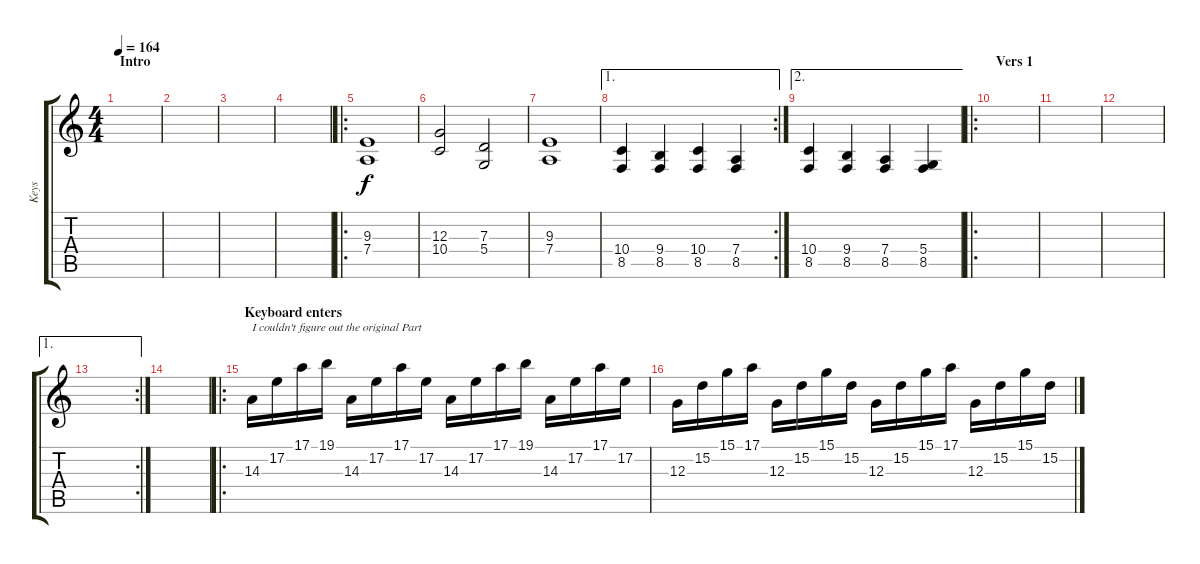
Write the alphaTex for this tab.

\track ("Keys" "Keys") {instrument lead3calliope}
\staff {score tabs}
\tuning (E4 B3 G3 D3 A2 E2) {hide}
\ts (4 4)
\section ("" "Intro")
\tempo 164
\clef g2
\ks c
|
|
|
|
\ro
(9.3 7.4).1{volume 10 instrument pad4choir} |
(12.3 10.4).2 (7.3 5.4).2 |
(9.3 7.4).1 |
\ae 1
\rc 2
(10.4 8.5).4 (9.4 8.5).4 (10.4 8.5).4 (7.4 8.5).4 |
\ae 2
(10.4 8.5).4 (9.4 8.5).4 (7.4 8.5).4 (5.4 8.5).4 |
\ro
\section ("" "Vers 1")
|
|
|
\ae 1
\rc 2
|
|
\ro
\section ("" "Keyboard enters")
14.3.16{txt "I couldn't figure out the original Part" volume 9 instrument fx4atmosphere} 17.2.16 17.1.16 19.1.16 14.3.16 17.2.16 17.1.16 17.2.16 14.3.16 17.2.16 17.1.16 19.1.16 14.3.16 17.2.16 17.1.16 17.2.16 |
12.3.16 15.2.16 15.1.16 17.1.16 12.3.16 15.2.16 15.1.16 15.2.16 12.3.16 15.2.16 15.1.16 17.1.16 12.3.16 15.2.16 15.1.16 15.2.16
